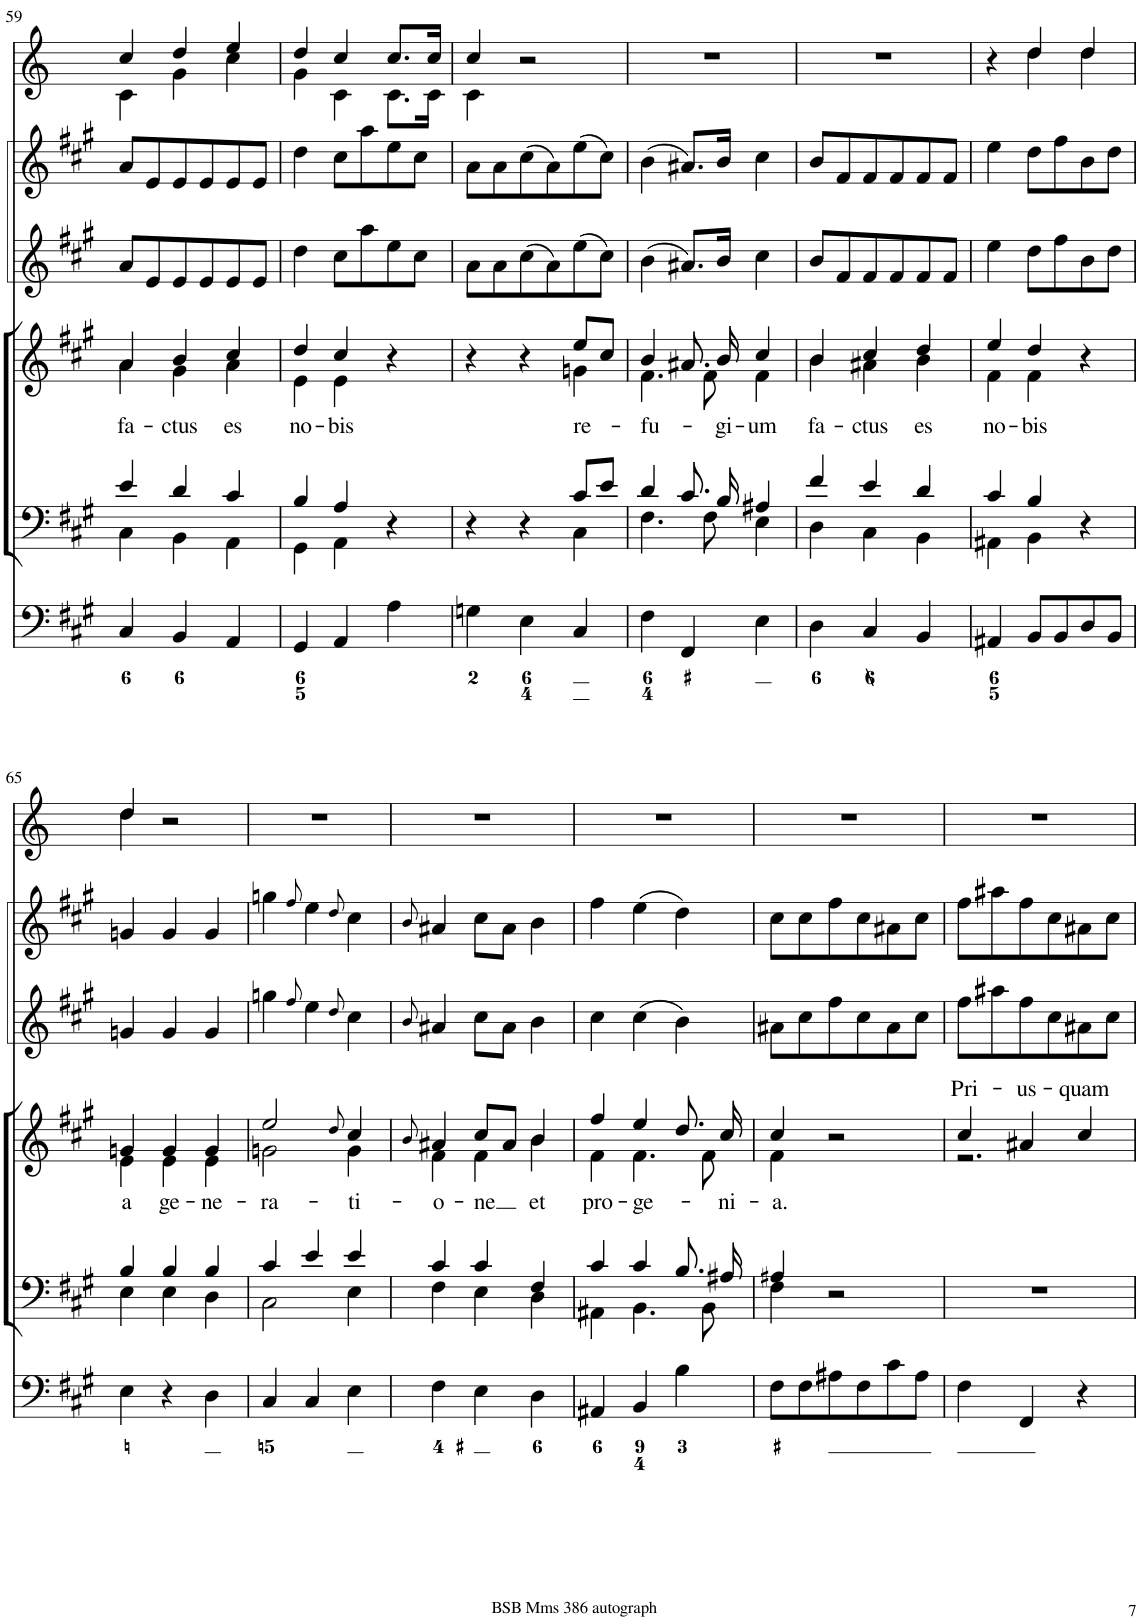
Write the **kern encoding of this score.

**kern	**kern	**kern	**text	**kern	**kern	**kern
*part6	*part5	*part4	*part4	*part3	*part2	*part1
*staff6	*staff5	*staff4	*staff4	*staff3	*staff2	*staff1
*I"Organ	*I"Voice	*I"Voice	*	*I"Violin	*I"Violini	*I"Corni in A
*	*	*	*	*I'Vln	*I'Vln	*
!!LO:PB:g=z
*clefF4	*clefF4	*clefG2	*	*clefG2	*clefG2	*clefG2
*	*	*	*	*	*	*Trd2c3
*k[f#c#g#]	*k[f#c#g#]	*k[f#c#g#]	*	*k[f#c#g#]	*k[f#c#g#]	*k[]
*M3/4	*M3/4	*M3/4	*	*M3/4	*M3/4	*M3/4
=59	=59	=59	=59	=59	=59	=59
*	*^	*	*	*	*	*
!	!	!	!	!LO:LY:b	!	!	!
*	*	*	*^	*	*	*	*^
4C#/	4e/	4C#\	4a/	4a\	fa-	8a/L	8a/L	4cc/	4c\
.	.	.	.	.	.	8e/	8e/	.	.
!	!	!	!	!	!LO:LY:b	!	!	!	!
4BB/	4d/	4BB\	4b/	4g#\	-ctus	8e/	8e/	4dd/	4g\
.	.	.	.	.	.	8e/	8e/	.	.
!	!	!	!	!	!LO:LY:b	!	!	!	!
4AA/	4c#/	4AA\	4cc#/	4a\	es	8e/	8e/	4ee/	4cc\
.	.	.	.	.	.	8e/J	8e/J	.	.
=60	=60	=60	=60	=60	=60	=60	=60	=60	=60
!	!	!	!	!	!LO:LY:b	!	!	!	!
4GG#/	4B/	4GG#\	4dd/	4e\	no-	4dd\	4dd\	4dd/	4g\
!	!	!	!	!	!LO:LY:b	!	!	!	!
4AA/	4A/	4AA\	4cc#/	4e\	-bis	8cc#\L	8cc#\L	4cc/	4c\
.	.	.	.	.	.	8aa\	8aa\	.	.
4A\	4r	4ryy	4r	4ryy	.	8ee\	8ee\	8.cc/L	8.c\L
.	.	.	.	.	.	8cc#\J	8cc#\J	.	.
.	.	.	.	.	.	.	.	16cc/Jk	16c\Jk
=61	=61	=61	=61	=61	=61	=61	=61	=61	=61
4Gn\	4r	2ryy	4r	2ryy	.	8a\L	8a\L	4cc/	4c\
.	.	.	.	.	.	8a\	8a\	.	.
4E\	4r	.	4r	.	.	(8cc#\	(8cc#\	2r	2ryy
.	.	.	.	.	.	8a\)	8a\)	.	.
!	!	!	!	!	!LO:LY:b	!	!	!	!
4C#/	8c#/L	4C#\	8ee/L	4gn\	re-	(8ee\	(8ee\	.	.
.	8e/J	.	8cc#/J	.	.	8cc#\J)	8cc#\J)	.	.
*	*	*	*	*	*	*	*	*v	*v
=62	=62	=62	=62	=62	=62	=62	=62	=62
!	!	!	!	!	!LO:LY:b	!	!	!
4F#\	4d/	4.F#\	4b/	4.f#\	-fu-	(4b\	(4b\	2.r
4FF#/	8.c#/	.	8.a#X/	.	.	8.a#X/L)	8.a#X/L)	.
.	.	8F#\	.	8f#\	.	.	.	.
!	!	!	!	!	!LO:LY:b	!	!	!
.	16B/	.	16b/	.	-gi-	16b/Jk	16b/Jk	.
!	!	!	!	!	!LO:LY:b	!	!	!
4E\	4A#X/	4E\	4cc#/	4f#\	-um	4cc#\	4cc#\	.
=63	=63	=63	=63	=63	=63	=63	=63	=63
!	!	!	!	!	!LO:LY:b	!	!	!
4D\	4f#/	4D\	4b/	4b\	fa-	8b/L	8b/L	2.r
.	.	.	.	.	.	8f#/	8f#/	.
!	!	!	!	!	!LO:LY:b	!	!	!
4C#/	4e/	4C#\	4cc#/	4a#X\	-ctus	8f#/	8f#/	.
.	.	.	.	.	.	8f#/	8f#/	.
!	!	!	!	!	!LO:LY:b	!	!	!
4BB/	4d/	4BB\	4dd/	4b\	es	8f#/	8f#/	.
.	.	.	.	.	.	8f#/J	8f#/J	.
=64	=64	=64	=64	=64	=64	=64	=64	=64
!	!	!	!	!	!LO:LY:b	!	!	!
*	*	*	*	*	*	*	*	*^
4AA#X/	4c#/	4AA#X\	4ee/	4f#\	no-	4ee\	4ee\	4r	4ryy
!	!	!	!	!	!LO:LY:b	!	!	!	!
8BB/L	4B/	4BB\	4dd/	4f#\	-bis	8dd\L	8dd\L	4dd/	4dd\
8BB/	.	.	.	.	.	8ff#\	8ff#\	.	.
8D/	4r	4ryy	4r	4ryy	.	8b\	8b\	4dd/	4dd\
8BB/J	.	.	.	.	.	8dd\J	8dd\J	.	.
!!LO:LB:g=z	!!
=65	=65	=65	=65	=65	=65	=65	=65	=65	=65
!	!	!	!	!	!LO:LY:b	!	!	!	!
4E\	4B/	4E\	4gn/	4e\	a	4gn/	4gn/	4dd/	4dd\
!	!	!	!	!	!LO:LY:b	!	!	!	!
4r	4B/	4E\	4g/	4e\	ge-	4g/	4g/	2r	2ryy
!	!	!	!	!	!LO:LY:b	!	!	!	!
4D\	4B/	4D\	4g/	4e\	-ne-	4g/	4g/	.	.
*	*	*	*	*	*	*	*	*v	*v
=66	=66	=66	=66	=66	=66	=66	=66	=66
!	!	!	!	!	!LO:LY:b	!	!	!
4C#/	4c#/	2C#\	2ee/	2gn\	-ra-	4ggn\	4ggn\	2.r
.	.	.	.	.	.	8qff#/	8qff#/	.
4C#/	4e/	.	.	.	.	4ee\	4ee\	.
.	.	.	8qdd/	.	.	8qdd/	8qdd/	.
!	!	!	!	!	!LO:LY:b	!	!	!
4E\	4e/	4E\	4cc#/	4g\	-ti-	4cc#\	4cc#\	.
=67	=67	=67	=67	=67	=67	=67	=67	=67
.	.	.	8qb/	.	.	8qb/	8qb/	.
!	!	!	!	!	!LO:LY:b	!	!	!
4F#\	4c#/	4F#\	4a#X/	4f#\	-o-	4a#X/	4a#X/	2.r
!	!	!	!	!	!LO:LY:b	!	!	!
4E\	4c#/	4E\	8cc#/L	4f#\	-ne	8cc#\L	8cc#\L	.
.	.	.	8a#/J	.	.	8a#\J	8a#\J	.
!	!	!	!	!	!LO:LY:b	!	!	!
4D\	4F#/	4D\	4b/	4b\	et	4b\	4b\	.
=68	=68	=68	=68	=68	=68	=68	=68	=68
!	!	!	!	!	!LO:LY:b	!	!	!
4AA#X/	4c#/	4AA#X\	4ff#/	4f#\	pro-	4cc#\	4ff#\	2.r
!	!	!	!	!	!LO:LY:b	!	!	!
4BB/	4c#/	4.BB\	4ee/	4.f#\	-ge-	(4cc#\	(4ee\	.
4B\	8.B/	.	8.dd/	.	.	4b\)	4dd\)	.
.	.	8BB\	.	8f#\	.	.	.	.
!	!	!	!	!	!LO:LY:b	!	!	!
.	16A#X/	.	16cc#/	.	-ni-	.	.	.
=69	=69	=69	=69	=69	=69	=69	=69	=69
!	!	!	!	!	!LO:LY:b	!	!	!
8F#\L	4A#X/	4F#\	4cc#/	4f#\	-a.	8a#X\L	8cc#\L	2.r
8F#\	.	.	.	.	.	8cc#\	8cc#\	.
8A#X\	2r	2ryy	2r	2ryy	.	8ff#\	8ff#\	.
8F#\	.	.	.	.	.	8cc#\	8cc#\	.
8c#\	.	.	.	.	.	8a#\	8a#X\	.
8A#\J	.	.	.	.	.	8cc#\J	8cc#\J	.
*	*v	*v	*	*	*	*	*	*
=70	=70	=70	=70	=70	=70	=70	=70
!	!	!	!	!LO:LY:a	!	!	!
4F#\	2.r	4cc#/	2.r	Pri-	8ff#\L	8ff#\L	2.r
.	.	.	.	.	8aa#X\	8aa#X\	.
!	!	!	!	!LO:LY:a	!	!	!
4FF#/	.	4a#X/	.	-us-	8ff#\	8ff#\	.
.	.	.	.	.	8cc#\	8cc#\	.
!	!	!	!	!LO:LY:a	!	!	!
4r	.	4cc#/	.	-quam	8a#X\	8a#X\	.
.	.	.	.	.	8cc#\J	8cc#\J	.
*	*	*v	*v	*	*	*	*
=	=	=	=	=	=	=
*-	*-	*-	*-	*-	*-	*-
